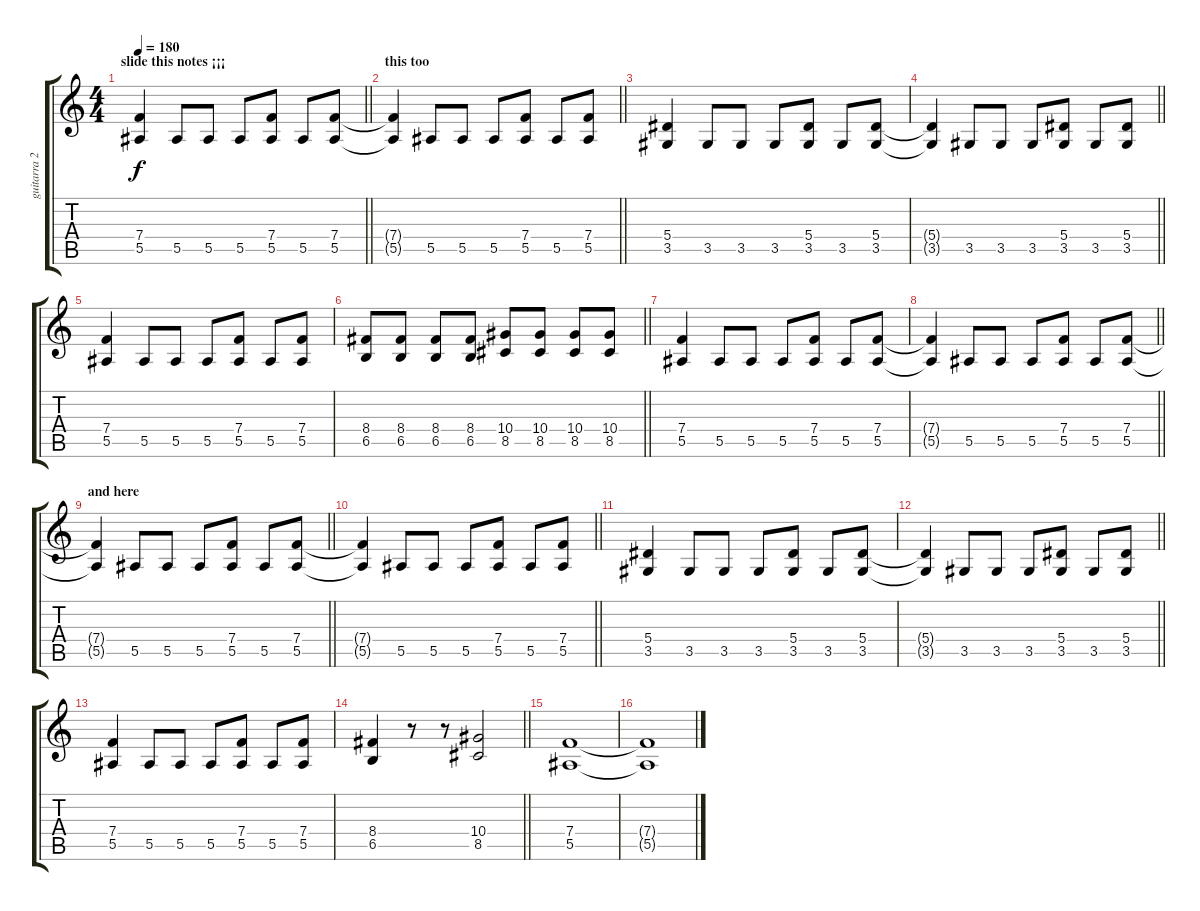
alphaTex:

\track ("guitarra 2" "guitarra 2") {instrument distortionguitar}
\staff {score tabs}
\tuning (C4 G3 Eb3 Bb2 F2 C2) {hide}
\ts (4 4)
\section ("" "slide this notes ¡¡¡")
\tempo 180
\clef g2
\barLineRight lightlight
\ks c
(7.4{t} 5.5{t}).4{dy f} 5.5.8 5.5.8 5.5.8 (7.4 5.5).8 5.5.8 (7.4 5.5).8 |
\section ("" "this too")
\barLineRight lightlight
(7.4{t} 5.5{t}).4 5.5.8 5.5.8 5.5.8 (7.4 5.5).8 5.5.8 (7.4 5.5).8 |
(5.4 3.5).4 3.5.8 3.5.8 3.5.8 (5.4 3.5).8 3.5.8 (5.4 3.5).8 |
\barLineRight lightlight
(5.4{t} 3.5{t}).4 3.5.8 3.5.8 3.5.8 (5.4 3.5).8 3.5.8 (5.4 3.5).8 |
(7.4 5.5).4 5.5.8 5.5.8 5.5.8 (7.4 5.5).8 5.5.8 (7.4 5.5).8 |
\barLineRight lightlight
(8.4 6.5).8 (8.4 6.5).8 (8.4 6.5).8 (8.4 6.5).8 (10.4 8.5).8 (10.4 8.5).8 (10.4 8.5).8 (10.4 8.5).8 |
(7.4 5.5).4 5.5.8 5.5.8 5.5.8 (7.4 5.5).8 5.5.8 (7.4 5.5).8 |
\barLineRight lightlight
(7.4{t} 5.5{t}).4 5.5.8 5.5.8 5.5.8 (7.4 5.5).8 5.5.8 (7.4 5.5).8 |
\section ("" "and here")
\barLineRight lightlight
(7.4{t} 5.5{t}).4 5.5.8 5.5.8 5.5.8 (7.4 5.5).8 5.5.8 (7.4 5.5).8 |
\barLineRight lightlight
(7.4{t} 5.5{t}).4 5.5.8 5.5.8 5.5.8 (7.4 5.5).8 5.5.8 (7.4 5.5).8 |
(5.4 3.5).4 3.5.8 3.5.8 3.5.8 (5.4 3.5).8 3.5.8 (5.4 3.5).8 |
\barLineRight lightlight
(5.4{t} 3.5{t}).4 3.5.8 3.5.8 3.5.8 (5.4 3.5).8 3.5.8 (5.4 3.5).8 |
(7.4 5.5).4 5.5.8 5.5.8 5.5.8 (7.4 5.5).8 5.5.8 (7.4 5.5).8 |
\barLineRight lightlight
(8.4 6.5).4 r.8 r.8 (10.4 8.5).2 |
(7.4 5.5).1 |
(7.4{t} 5.5{t}).1
